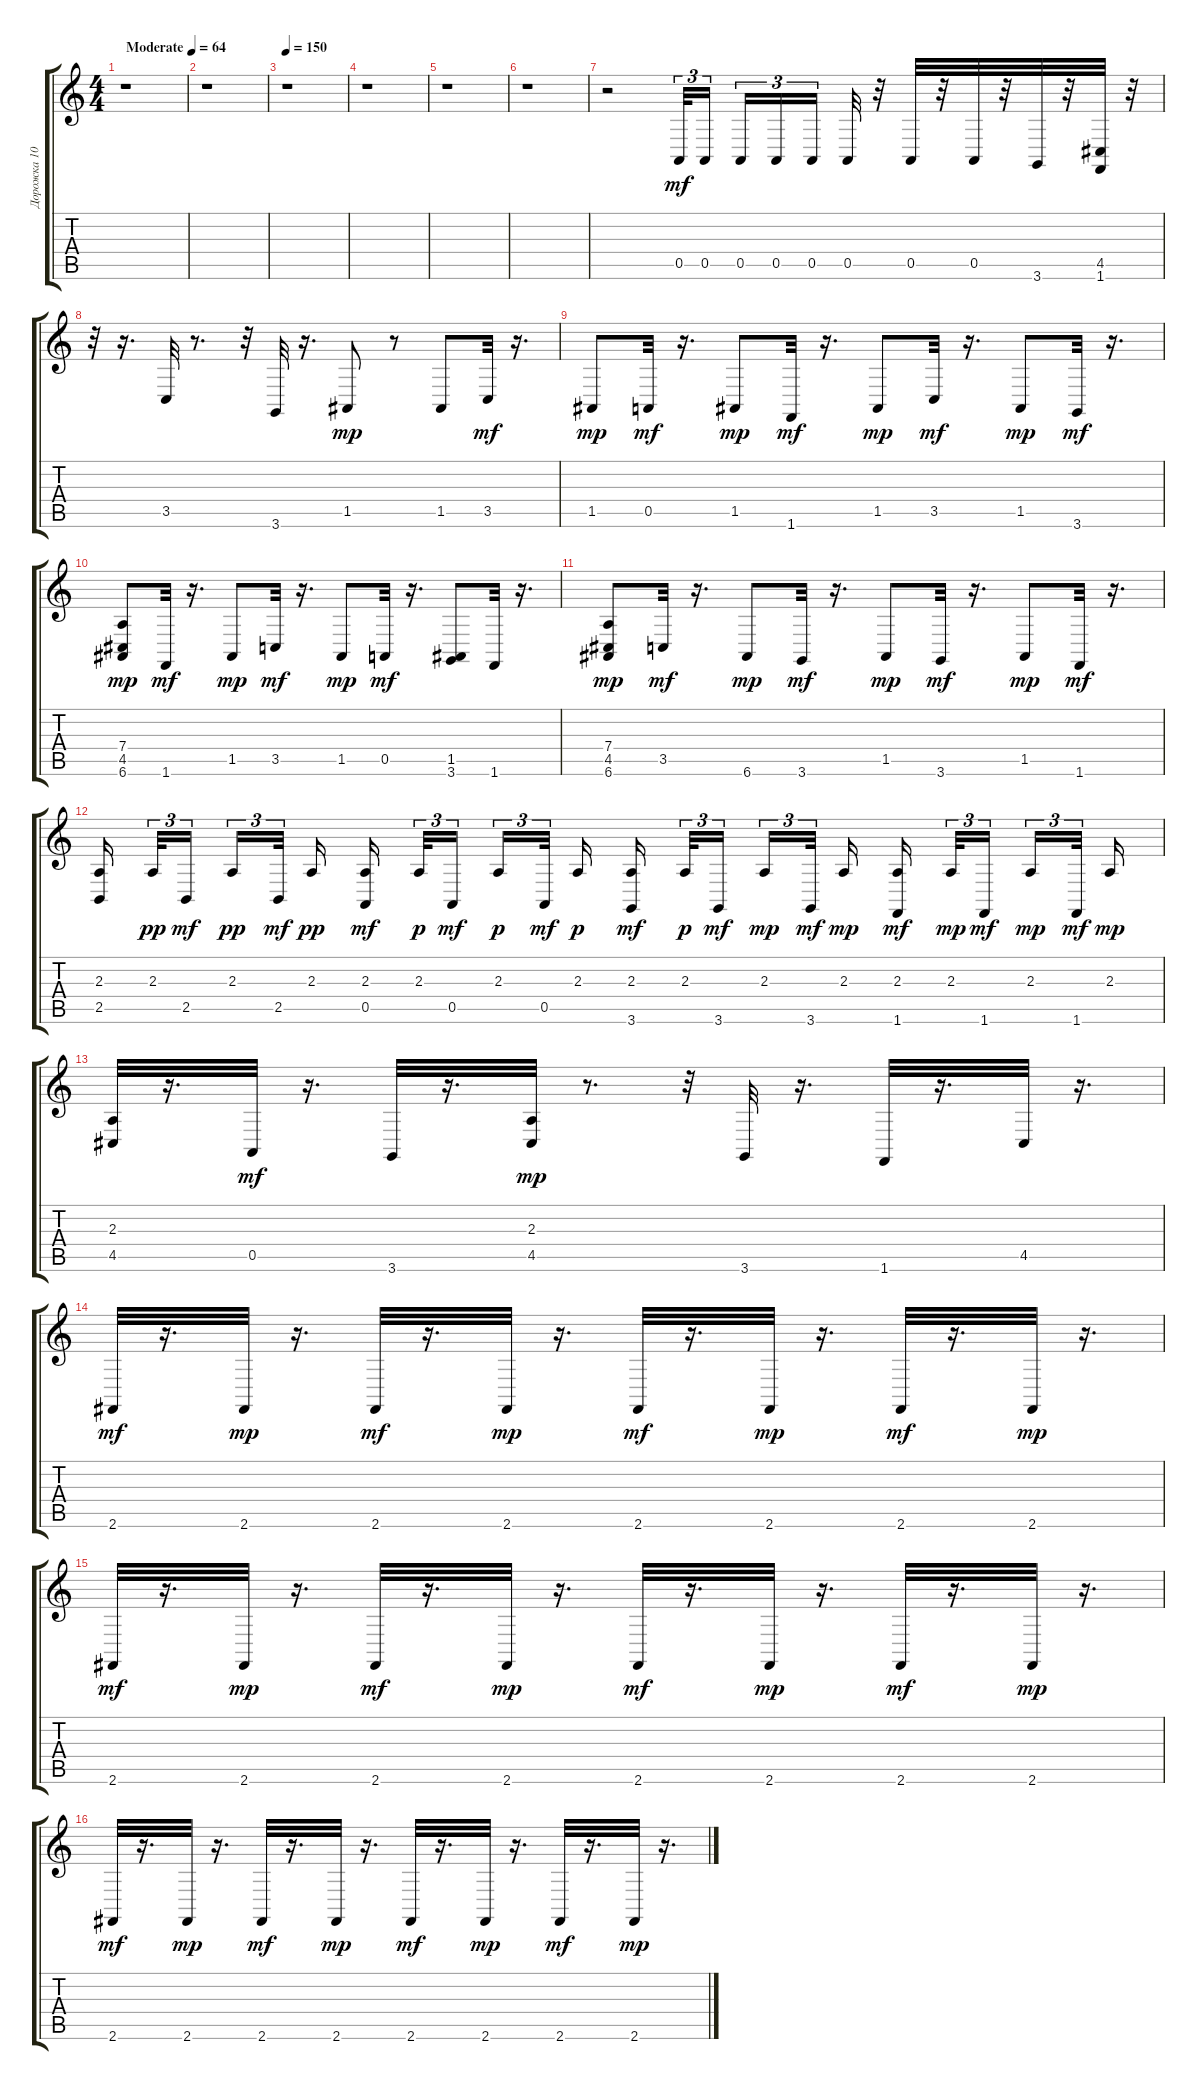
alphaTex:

\track ("Дорожка 10" "Дорожка 10") {instrument acousticgrandpiano}
\staff {score tabs}
\tuning (E4 B3 G3 D3 A2 E2) {hide}
\ts (4 4)
\tempo (64 "Moderate")
\tempo 150
\tempo (64 "Moderate")
\clef g2
\ks c
r.1{dy mf instrument acousticgrandpiano} |
r.1 |
\tempo 150
r.1 |
r.1 |
r.1 |
r.1 |
r.2 0.5.32{tu (3 2) volume 16 balance 8 instrument acousticgrandpiano} 0.5.16{tu (3 2) beam splitsecondary} 0.5.16{tu (3 2)} 0.5.16{tu (3 2)} 0.5.16{tu (3 2) beam splitsecondary} 0.5.32 r.32 0.5.32 r.32 0.5.32 r.32 3.6.32 r.32 (4.5 1.6).32 r.32 |
r.32 r.16{d} 3.5.32 r.8{d} r.32 3.6.32 r.16{d} 1.5.8{dy mp} r.8 1.5.8 3.5.32{dy mf} r.16{d} |
1.5.8{dy mp} 0.5.32{dy mf} r.16{d} 1.5.8{dy mp} 1.6.32{dy mf} r.16{d} 1.5.8{dy mp} 3.5.32{dy mf} r.16{d} 1.5.8{dy mp} 3.6.32{dy mf} r.16{d} |
(7.4 4.5 6.6).8{dy mp} 1.6.32{dy mf} r.16{d} 1.5.8{dy mp} 3.5.32{dy mf} r.16{d} 1.5.8{dy mp} 0.5.32{dy mf} r.16{d} (1.5 3.6).8 1.6.32 r.16{d} |
(7.4 4.5 6.6).8{dy mp} 3.5.32{dy mf} r.16{d} 6.6.8{dy mp} 3.6.32{dy mf} r.16{d} 1.5.8{dy mp} 3.6.32{dy mf} r.16{d} 1.5.8{dy mp} 1.6.32{dy mf} r.16{d} |
(2.3 2.5).16{beam splitsecondary} 2.3.32{tu (3 2) dy pp} 2.5.16{tu (3 2) dy mf beam splitsecondary} 2.3.16{tu (3 2) dy pp} 2.5.32{tu (3 2) dy mf beam splitsecondary} 2.3.16{dy pp} (2.3 0.5).16{dy mf beam splitsecondary} 2.3.32{tu (3 2) dy p} 0.5.16{tu (3 2) dy mf beam splitsecondary} 2.3.16{tu (3 2) dy p} 0.5.32{tu (3 2) dy mf beam splitsecondary} 2.3.16{dy p} (2.3 3.6).16{dy mf beam splitsecondary} 2.3.32{tu (3 2) dy p} 3.6.16{tu (3 2) dy mf beam splitsecondary} 2.3.16{tu (3 2) dy mp} 3.6.32{tu (3 2) dy mf beam splitsecondary} 2.3.16{dy mp} (2.3 1.6).16{dy mf beam splitsecondary} 2.3.32{tu (3 2) dy mp} 1.6.16{tu (3 2) dy mf beam splitsecondary} 2.3.16{tu (3 2) dy mp} 1.6.32{tu (3 2) dy mf beam splitsecondary} 2.3.16{dy mp} |
(2.3 4.5).32 r.16{d} 0.5.32{dy mf} r.16{d} 3.6.32 r.16{d} (2.3 4.5).32{dy mp} r.8{d} r.32 3.6.32 r.16{d} 1.6.32 r.16{d} 4.5.32 r.16{d} |
2.6.32{dy mf} r.16{d} 2.6.32{dy mp} r.16{d} 2.6.32{dy mf} r.16{d} 2.6.32{dy mp} r.16{d} 2.6.32{dy mf} r.16{d} 2.6.32{dy mp} r.16{d} 2.6.32{dy mf} r.16{d} 2.6.32{dy mp} r.16{d} |
2.6.32{dy mf} r.16{d} 2.6.32{dy mp} r.16{d} 2.6.32{dy mf} r.16{d} 2.6.32{dy mp} r.16{d} 2.6.32{dy mf} r.16{d} 2.6.32{dy mp} r.16{d} 2.6.32{dy mf} r.16{d} 2.6.32{dy mp} r.16{d} |
2.6.32{dy mf} r.16{d} 2.6.32{dy mp} r.16{d} 2.6.32{dy mf} r.16{d} 2.6.32{dy mp} r.16{d} 2.6.32{dy mf} r.16{d} 2.6.32{dy mp} r.16{d} 2.6.32{dy mf} r.16{d} 2.6.32{dy mp} r.16{d}
